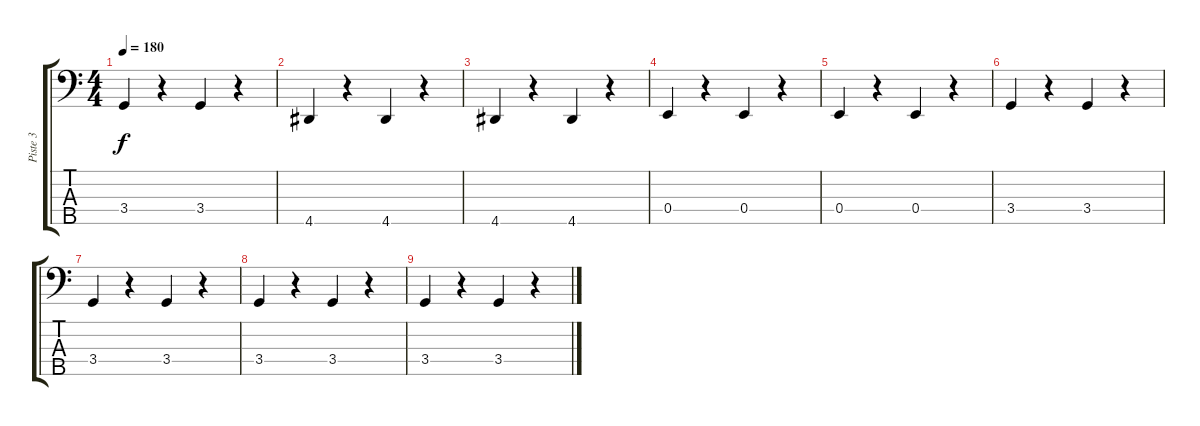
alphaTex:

\track ("Piste 3" "Piste 3") {instrument slapbass2}
\staff {score tabs}
\tuning (G2 D2 A1 E1 B0) {hide}
\ts (4 4)
\tempo 180
\clef f4
\ks c
3.4.4{dy f} r.4 3.4.4 r.4 |
4.5.4 r.4 4.5.4 r.4 |
4.5.4 r.4 4.5.4 r.4 |
0.4.4 r.4 0.4.4 r.4 |
0.4.4 r.4 0.4.4 r.4 |
3.4.4 r.4 3.4.4 r.4 |
3.4.4 r.4 3.4.4 r.4 |
3.4.4 r.4 3.4.4 r.4 |
3.4.4 r.4 3.4.4 r.4
